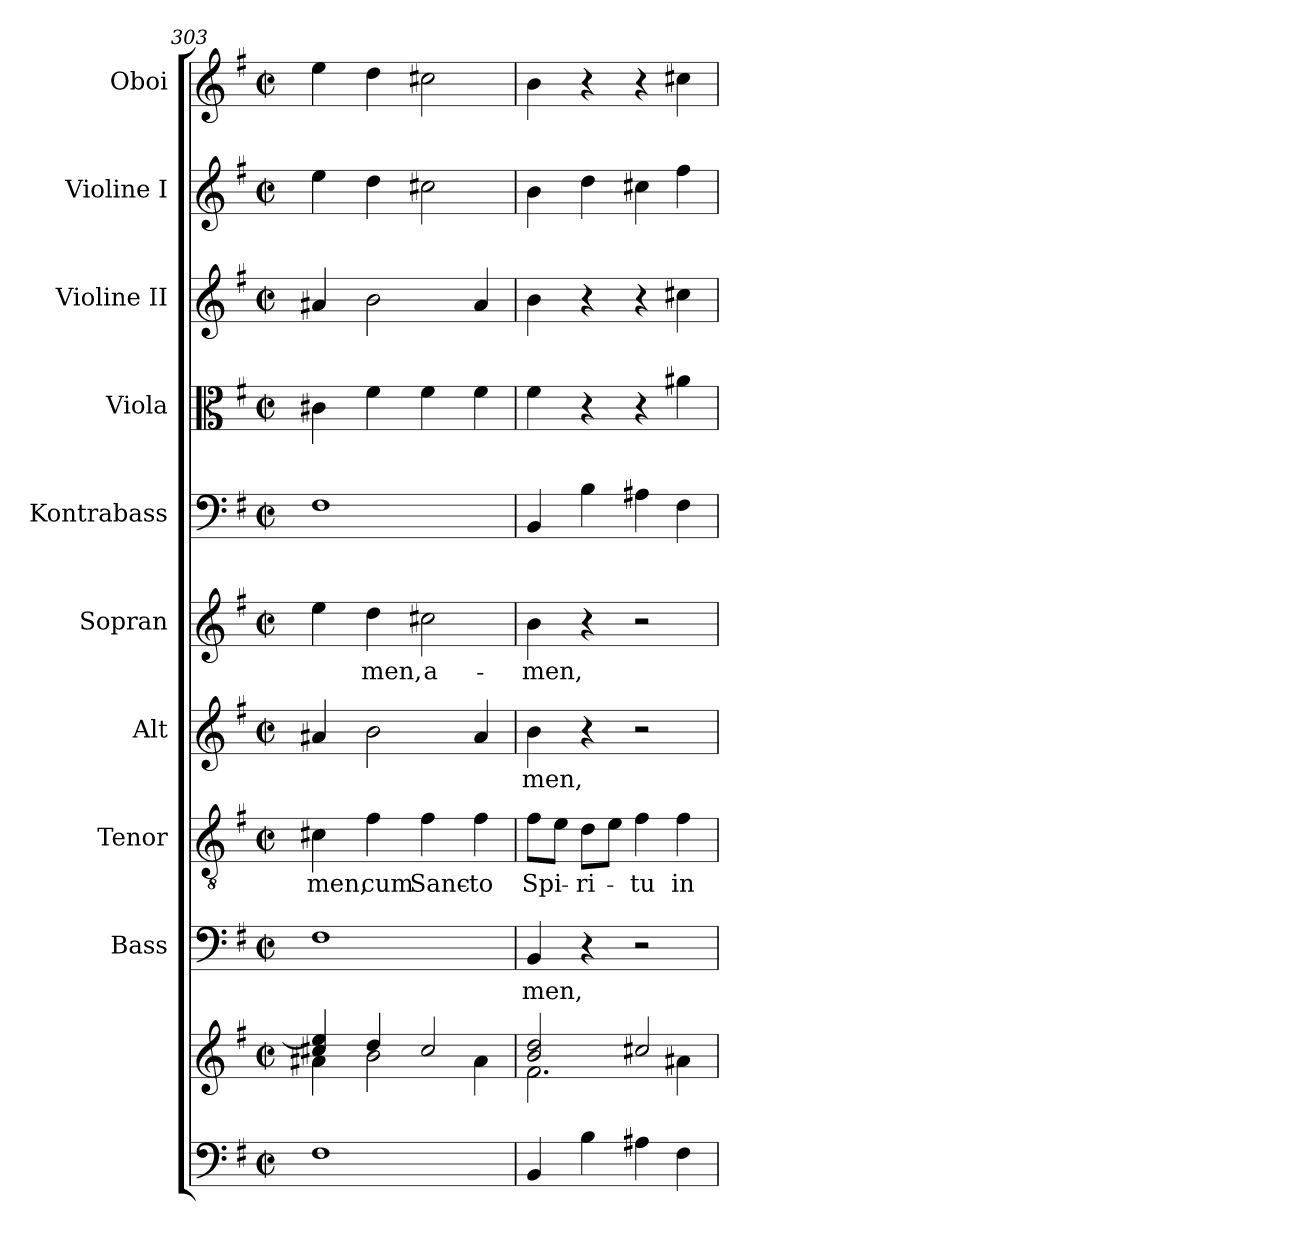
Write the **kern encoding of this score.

**kern	**kern	**kern	**text	**kern	**text	**kern	**text	**kern	**text	**kern	**kern	**kern	**kern	**kern
*part10	*part10	*part9	*part9	*part8	*part8	*part7	*part7	*part6	*part6	*part5	*part4	*part3	*part2	*part1
*staff11	*staff10	*staff9	*staff9	*staff8	*staff8	*staff7	*staff7	*staff6	*staff6	*staff5	*staff4	*staff3	*staff2	*staff1
*	*	*I"Bass	*	*I"Tenor	*	*I"Alt	*	*I"Sopran	*	*I"Kontrabass	*I"Viola	*I"Violine II	*I"Violine I	*I"Oboi
*	*	*I'B.	*	*I'T.	*	*I'A.	*	*I'S.	*	*I'Kb.	*I'Vla.	*I'Vl. II	*I'Vl. I	*I'Ob.
*clefF4	*clefG2	*clefF4	*	*clefGv2	*	*clefG2	*	*clefG2	*	*clefF4	*clefC3	*clefG2	*clefG2	*clefG2
*	*	*	*	*	*	*	*	*	*	*ITrd7c12	*	*	*	*
*k[f#]	*k[f#]	*k[f#]	*	*k[f#]	*	*k[f#]	*	*k[f#]	*	*k[f#]	*k[f#]	*k[f#]	*k[f#]	*k[f#]
*G:	*G:	*G:	*	*G:	*	*G:	*	*G:	*	*G:	*G:	*G:	*G:	*G:
*M2/2	*M2/2	*M2/2	*	*M2/2	*	*M2/2	*	*M2/2	*	*M2/2	*M2/2	*M2/2	*M2/2	*M2/2
*met(c|)	*met(c|)	*met(c|)	*	*met(c|)	*	*met(c|)	*	*met(c|)	*	*met(c|)	*met(c|)	*met(c|)	*met(c|)	*met(c|)
=303	=303	=303	=303	=303	=303	=303	=303	=303	=303	=303	=303	=303	=303	=303
*	*^	*	*	*	*	*	*	*	*	*	*	*	*	*
!	!	!	!	!	!	!LO:LY:b	!	!	!	!	!	!	!	!	!
1F#	4cc#X/ 4ee/]	4a#X\	1F#	.	4c#X\	-men,	4a#X/	.	4ee\	.	1FF#	4c#X\	4a#X/	4ee\	4ee\
!	!	!	!	!	!	!LO:LY:b	!	!	!	!LO:LY:b	!	!	!	!	!
.	4dd/	2b\	.	.	4f#\	cum	2b\	.	4dd\	-men,	.	4f#\	2b\	4dd\	4dd\
!	!	!	!	!	!	!LO:LY:b	!	!	!	!LO:LY:b	!	!	!	!	!
.	2cc#/	.	.	.	4f#\	Sanc-	.	.	2cc#X\	a-	.	4f#\	.	2cc#X\	2cc#X\
!	!	!	!	!	!	!LO:LY:b	!	!	!	!	!	!	!	!	!
.	.	4a#\	.	.	4f#\	-to	4a#/	.	.	.	.	4f#\	4a#/	.	.
!!LO:PB:g=z
=304	=304	=304	=304	=304	=304	=304	=304	=304	=304	=304	=304	=304	=304	=304	=304
!	!	!	!	!LO:LY:b	!	!LO:LY:b	!	!LO:LY:b	!	!LO:LY:b	!	!	!	!	!
4BB/	2b/ 2dd/	2.f#\	4BB/	-men,	8f#\L	Spi-	4b\	-men,	4b\	-men,	4BBB/	4f#\	4b\	4b\	4b\
.	.	.	.	.	8e\J	.	.	.	.	.	.	.	.	.	.
!	!	!	!	!	!	!LO:LY:b	!	!	!	!	!	!	!	!	!
4B\	.	.	4r	.	8d\L	-ri-	4r	.	4r	.	4BB\	4r	4r	4dd\	4r
.	.	.	.	.	8e\J	.	.	.	.	.	.	.	.	.	.
!	!	!	!	!	!	!LO:LY:b	!	!	!	!	!	!	!	!	!
4A#X\	2cc#X/	.	2r	.	4f#\	-tu	2r	.	2r	.	4AA#X\	4r	4r	4cc#X\	4r
!	!	!	!	!	!	!LO:LY:b	!	!	!	!	!	!	!	!	!
4F#\	.	4a#X\	.	.	4f#\	in	.	.	.	.	4FF#\	4a#X\	4cc#X\	4ff#\	4cc#X\
*	*v	*v	*	*	*	*	*	*	*	*	*	*	*	*	*
=	=	=	=	=	=	=	=	=	=	=	=	=	=	=
*-	*-	*-	*-	*-	*-	*-	*-	*-	*-	*-	*-	*-	*-	*-
